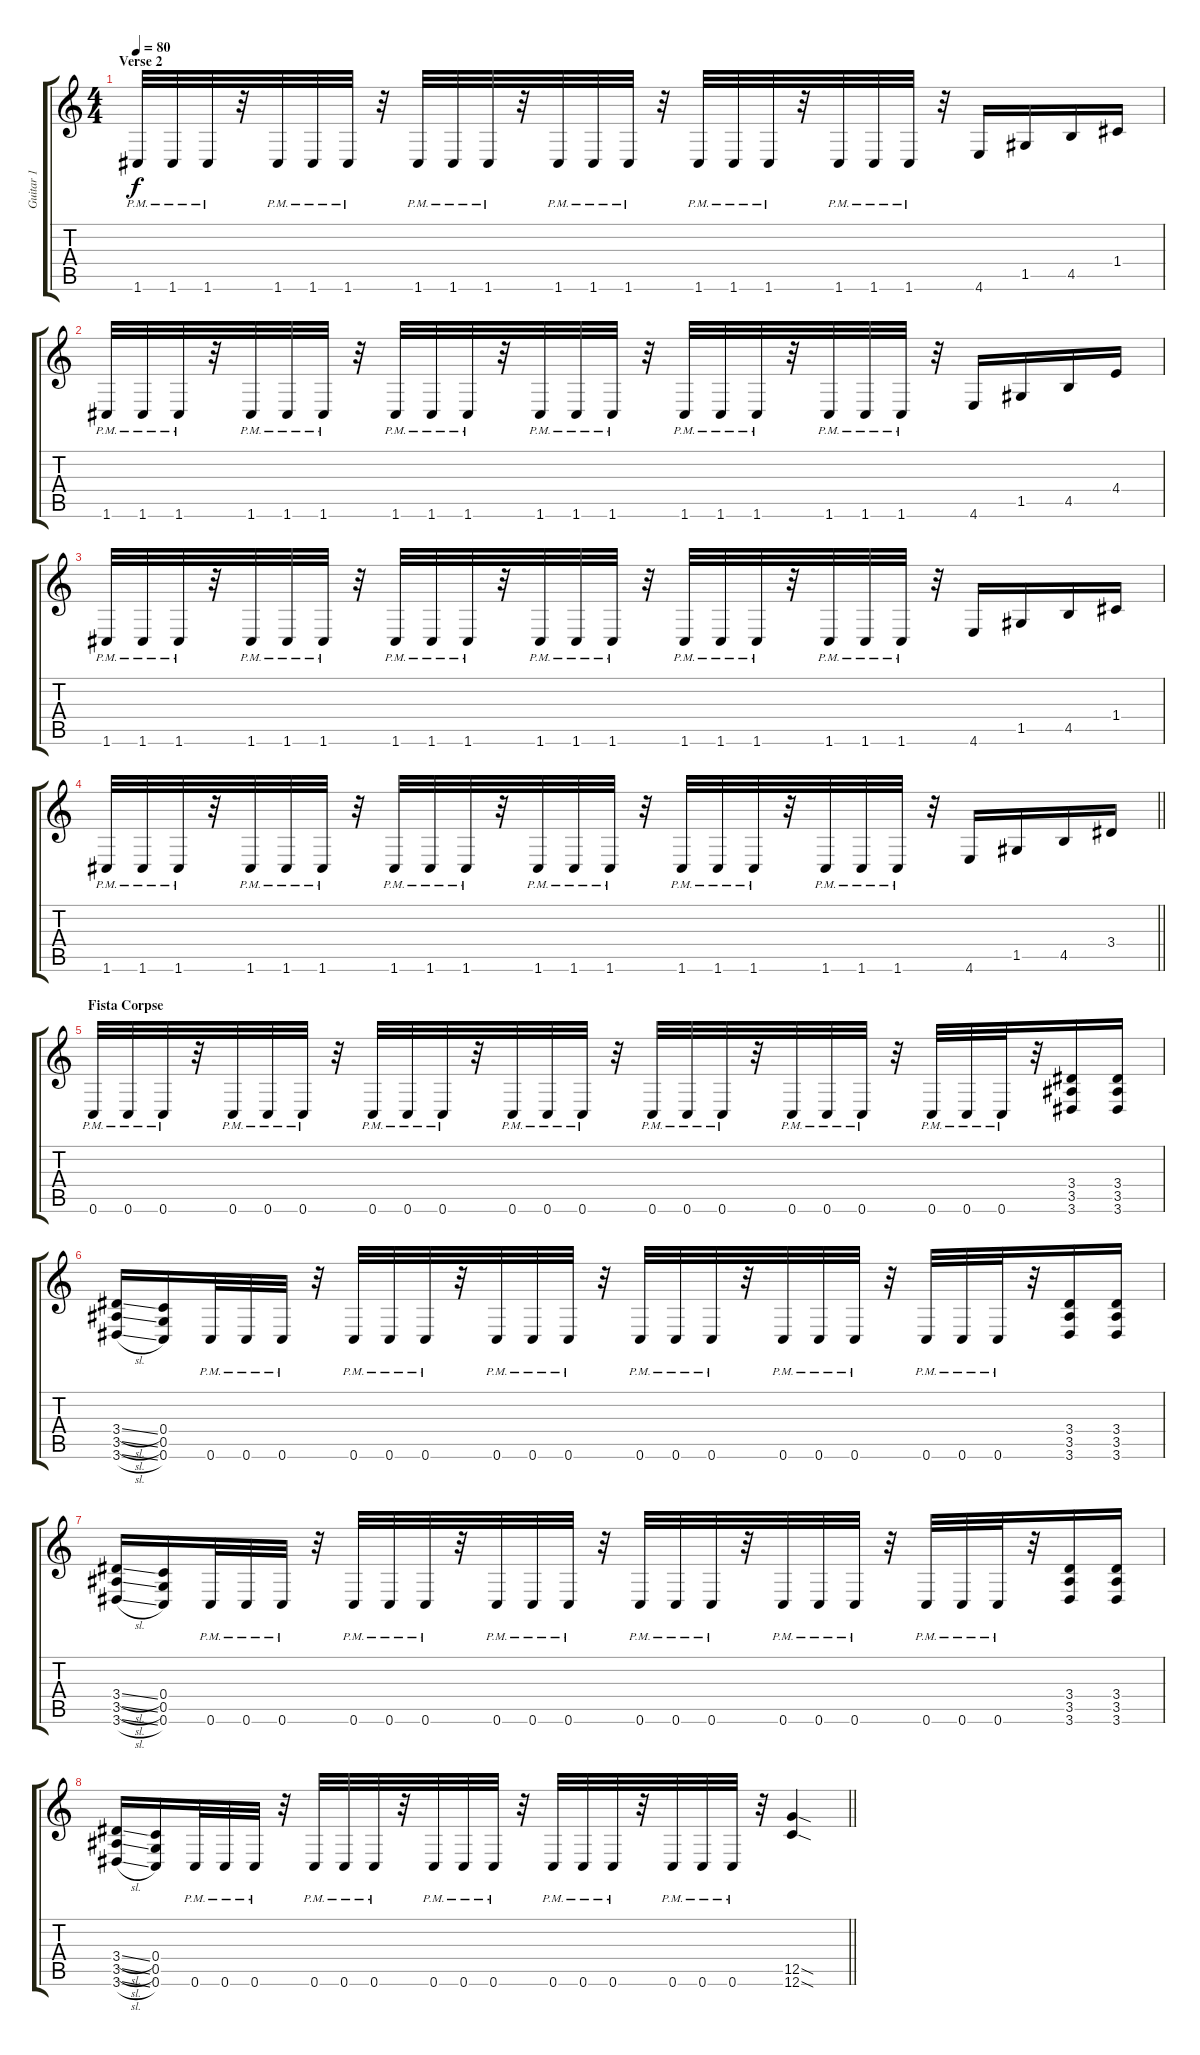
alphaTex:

\track ("Guitar 1" "Guitar 1") {instrument distortionguitar}
\staff {score tabs}
\tuning (E4 C4 G3 C3 G2 C2) {hide}
\ts (4 4)
\section ("" "Verse 2")
\tempo 80
\clef g2
\ks c
1.6{pm}.32{dy f} 1.6{pm}.32 1.6{pm}.32 r.32 1.6{pm}.32 1.6{pm}.32 1.6{pm}.32 r.32 1.6{pm}.32 1.6{pm}.32 1.6{pm}.32 r.32 1.6{pm}.32 1.6{pm}.32 1.6{pm}.32 r.32 1.6{pm}.32 1.6{pm}.32 1.6{pm}.32 r.32 1.6{pm}.32 1.6{pm}.32 1.6{pm}.32 r.32 4.6.16 1.5.16 4.5.16 1.4.16 |
1.6{pm}.32 1.6{pm}.32 1.6{pm}.32 r.32 1.6{pm}.32 1.6{pm}.32 1.6{pm}.32 r.32 1.6{pm}.32 1.6{pm}.32 1.6{pm}.32 r.32 1.6{pm}.32 1.6{pm}.32 1.6{pm}.32 r.32 1.6{pm}.32 1.6{pm}.32 1.6{pm}.32 r.32 1.6{pm}.32 1.6{pm}.32 1.6{pm}.32 r.32 4.6.16 1.5.16 4.5.16 4.4.16 |
1.6{pm}.32 1.6{pm}.32 1.6{pm}.32 r.32 1.6{pm}.32 1.6{pm}.32 1.6{pm}.32 r.32 1.6{pm}.32 1.6{pm}.32 1.6{pm}.32 r.32 1.6{pm}.32 1.6{pm}.32 1.6{pm}.32 r.32 1.6{pm}.32 1.6{pm}.32 1.6{pm}.32 r.32 1.6{pm}.32 1.6{pm}.32 1.6{pm}.32 r.32 4.6.16 1.5.16 4.5.16 1.4.16 |
\barLineRight lightlight
1.6{pm}.32 1.6{pm}.32 1.6{pm}.32 r.32 1.6{pm}.32 1.6{pm}.32 1.6{pm}.32 r.32 1.6{pm}.32 1.6{pm}.32 1.6{pm}.32 r.32 1.6{pm}.32 1.6{pm}.32 1.6{pm}.32 r.32 1.6{pm}.32 1.6{pm}.32 1.6{pm}.32 r.32 1.6{pm}.32 1.6{pm}.32 1.6{pm}.32 r.32 4.6.16 1.5.16 4.5.16 3.4.16 |
\section ("" "Fista Corpse")
0.6{pm}.32 0.6{pm}.32 0.6{pm}.32 r.32 0.6{pm}.32 0.6{pm}.32 0.6{pm}.32 r.32 0.6{pm}.32 0.6{pm}.32 0.6{pm}.32 r.32 0.6{pm}.32 0.6{pm}.32 0.6{pm}.32 r.32 0.6{pm}.32 0.6{pm}.32 0.6{pm}.32 r.32 0.6{pm}.32 0.6{pm}.32 0.6{pm}.32 r.32 0.6{pm}.32 0.6{pm}.32 0.6{pm}.32 r.32 (3.4 3.5 3.6).16 (3.4 3.5 3.6).16 |
(3.4{sl} 3.5{sl} 3.6{sl}).16 (0.4 0.5 0.6).16 0.6{pm}.32 0.6{pm}.32 0.6{pm}.32 r.32 0.6{pm}.32 0.6{pm}.32 0.6{pm}.32 r.32 0.6{pm}.32 0.6{pm}.32 0.6{pm}.32 r.32 0.6{pm}.32 0.6{pm}.32 0.6{pm}.32 r.32 0.6{pm}.32 0.6{pm}.32 0.6{pm}.32 r.32 0.6{pm}.32 0.6{pm}.32 0.6{pm}.32 r.32 (3.4 3.5 3.6).16 (3.4 3.5 3.6).16 |
(3.4{sl} 3.5{sl} 3.6{sl}).16 (0.4 0.5 0.6).16 0.6{pm}.32 0.6{pm}.32 0.6{pm}.32 r.32 0.6{pm}.32 0.6{pm}.32 0.6{pm}.32 r.32 0.6{pm}.32 0.6{pm}.32 0.6{pm}.32 r.32 0.6{pm}.32 0.6{pm}.32 0.6{pm}.32 r.32 0.6{pm}.32 0.6{pm}.32 0.6{pm}.32 r.32 0.6{pm}.32 0.6{pm}.32 0.6{pm}.32 r.32 (3.4 3.5 3.6).16 (3.4 3.5 3.6).16 |
\barLineRight lightlight
(3.4{sl} 3.5{sl} 3.6{sl}).16 (0.4 0.5 0.6).16 0.6{pm}.32 0.6{pm}.32 0.6{pm}.32 r.32 0.6{pm}.32 0.6{pm}.32 0.6{pm}.32 r.32 0.6{pm}.32 0.6{pm}.32 0.6{pm}.32 r.32 0.6{pm}.32 0.6{pm}.32 0.6{pm}.32 r.32 0.6{pm}.32 0.6{pm}.32 0.6{pm}.32 r.32 (12.5{sod} 12.6{sod}).4
